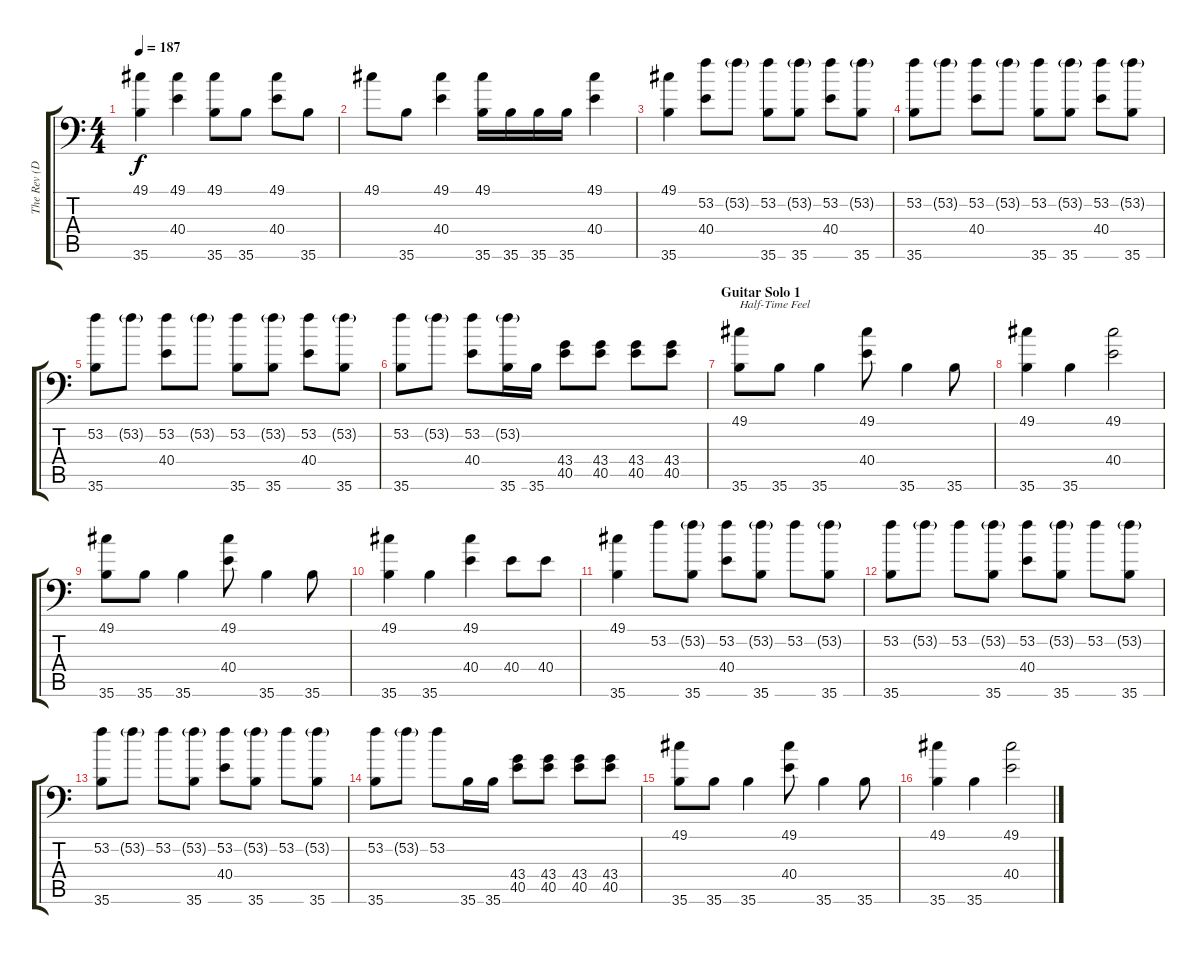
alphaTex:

\track ("The Rev (Drums)" "The Rev (D") {instrument acousticgrandpiano}
\staff {score tabs}
\tuning (C-1 C-1 C-1 C-1 C-1 C-1) {hide}
\ts (4 4)
\tempo 187
\clef f4
\ks c
(49.1 35.6).4{dy f} (49.1 40.4).4 (49.1 35.6).8 35.6.8 (49.1 40.4).8 35.6.8 |
49.1.8 35.6.8 (49.1 40.4).4 (49.1 35.6).16 35.6.16 35.6.16 35.6.16 (49.1 40.4).4 |
(49.1 35.6).4 (53.2 40.4).8 53.2{g}.8 (53.2 35.6).8 (53.2{g} 35.6).8 (53.2 40.4).8 (53.2{g} 35.6).8 |
(53.2 35.6).8 53.2{g}.8 (53.2 40.4).8 53.2{g}.8 (53.2 35.6).8 (53.2{g} 35.6).8 (53.2 40.4).8 (53.2{g} 35.6).8 |
(53.2 35.6).8 53.2{g}.8 (53.2 40.4).8 53.2{g}.8 (53.2 35.6).8 (53.2{g} 35.6).8 (53.2 40.4).8 (53.2{g} 35.6).8 |
(53.2 35.6).8 53.2{g}.8 (53.2 40.4).8 (53.2{g} 35.6).16 35.6.16 (43.4 40.5).8 (43.4 40.5).8 (43.4 40.5).8 (43.4 40.5).8 |
\section ("" "Guitar Solo 1")
(49.1 35.6).8{txt "Half-Time Feel"} 35.6.8 35.6.4 (49.1 40.4).8 35.6.4 35.6.8 |
(49.1 35.6).4 35.6.4 (49.1 40.4).2 |
(49.1 35.6).8 35.6.8 35.6.4 (49.1 40.4).8 35.6.4 35.6.8 |
(49.1 35.6).4 35.6.4 (49.1 40.4).4 40.4.8 40.4.8 |
(49.1 35.6).4 53.2.8 (53.2{g} 35.6).8 (53.2 40.4).8 (53.2{g} 35.6).8 53.2.8 (53.2{g} 35.6).8 |
(53.2 35.6).8 53.2{g}.8 53.2.8 (53.2{g} 35.6).8 (53.2 40.4).8 (53.2{g} 35.6).8 53.2.8 (53.2{g} 35.6).8 |
(53.2 35.6).8 53.2{g}.8 53.2.8 (53.2{g} 35.6).8 (53.2 40.4).8 (53.2{g} 35.6).8 53.2.8 (53.2{g} 35.6).8 |
(53.2 35.6).8 53.2{g}.8 53.2.8 35.6.16 35.6.16 (43.4 40.5).8 (43.4 40.5).8 (43.4 40.5).8 (43.4 40.5).8 |
(49.1 35.6).8 35.6.8 35.6.4 (49.1 40.4).8 35.6.4 35.6.8 |
(49.1 35.6).4 35.6.4 (49.1 40.4).2
